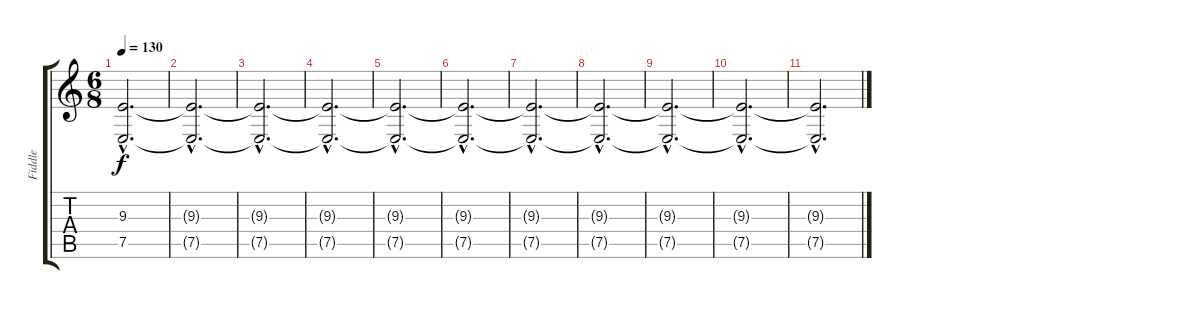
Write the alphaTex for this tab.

\track ("Fiddle" "Fiddle") {instrument fiddle}
\staff {score tabs}
\tuning (E4 B3 G3 D3 A2 E2) {hide}
\ts (6 8)
\tempo 130
\clef g2
\ks c
(9.3{hac t} 7.5{hac t}).2{d dy f} |
(9.3{hac t} 7.5{hac t}).2{d} |
(9.3{hac t} 7.5{hac t}).2{d} |
(9.3{hac t} 7.5{hac t}).2{d volume 5} |
(9.3{hac t} 7.5{hac t}).2{d} |
(9.3{hac t} 7.5{hac t}).2{d} |
(9.3{hac t} 7.5{hac t}).2{d} |
(9.3{hac t} 7.5{hac t}).2{d volume 0} |
(9.3{hac t} 7.5{hac t}).2{d} |
(9.3{hac t} 7.5{hac t}).2{d} |
(9.3{hac t} 7.5{hac t}).2{d}
